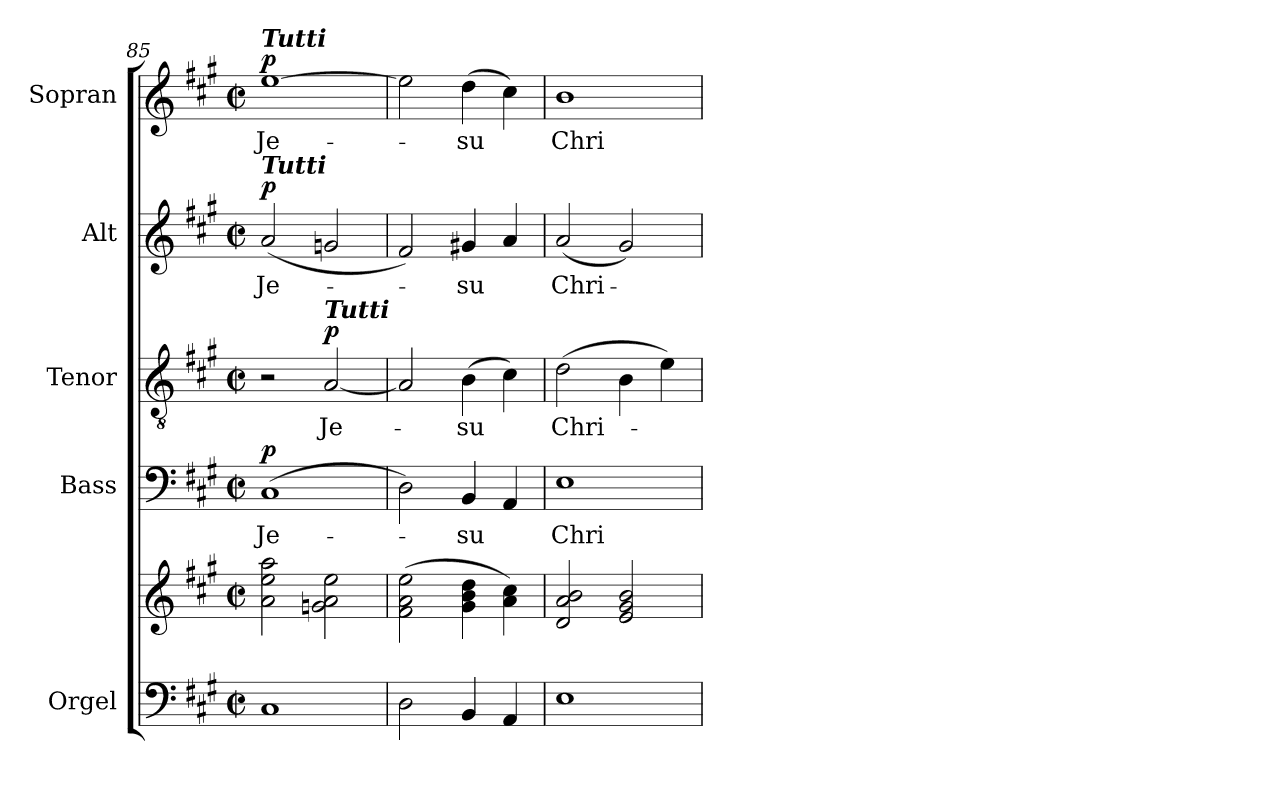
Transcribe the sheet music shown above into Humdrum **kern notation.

**kern	**kern	**kern	**text	**dynam	**kern	**text	**dynam	**kern	**text	**dynam	**kern	**text	**dynam
*part5	*part5	*part4	*part4	*part4	*part3	*part3	*part3	*part2	*part2	*part2	*part1	*part1	*part1
*staff6	*staff5	*staff4	*staff4	*staff4	*staff3	*staff3	*staff3	*staff2	*staff2	*staff2	*staff1	*staff1	*staff1
*I"Orgel	*	*I"Bass	*	*	*I"Tenor	*	*	*I"Alt	*	*	*I"Sopran	*	*
*I'Org.	*	*I'B.	*	*	*I'T.	*	*	*I'A.	*	*	*I'S.	*	*
*clefF4	*clefG2	*clefF4	*	*	*clefGv2	*	*	*clefG2	*	*	*clefG2	*	*
*k[f#c#g#]	*k[f#c#g#]	*k[f#c#g#]	*	*	*k[f#c#g#]	*	*	*k[f#c#g#]	*	*	*k[f#c#g#]	*	*
*A:	*A:	*A:	*	*	*A:	*	*	*A:	*	*	*A:	*	*
*M2/2	*M2/2	*M2/2	*	*	*M2/2	*	*	*M2/2	*	*	*M2/2	*	*
*met(c|)	*met(c|)	*met(c|)	*	*	*met(c|)	*	*	*met(c|)	*	*	*met(c|)	*	*
=85	=85	=85	=85	=85	=85	=85	=85	=85	=85	=85	=85	=85	=85
!	!	!	!	!	!	!	!	!	!	!	!LO:TX:a:Bi:t=Tutti	!	!
!	!	!	!	!	!	!	!	!LO:TX:a:Bi:t=Tutti	!	!	!	!	!
!	!	!	!LO:LY:b	!LO:DY:a	!	!	!	!	!LO:LY:b	!LO:DY:a	!	!LO:LY:b	!LO:DY:a
1C#	2a\ 2ee\ 2aa\	(>1C#	Je-	p	2r	.	.	(<2a/	Je-	p	[1ee	Je-	p
!	!	!	!	!	!LO:TX:a:Bi:t=Tutti	!	!	!	!	!	!	!	!
!	!	!	!	!	!	!LO:LY:b	!LO:DY:a	!	!	!	!	!	!
.	2gn\ 2a\ 2ee\	.	.	.	[2A/	Je-	p	2gn/	.	.	.	.	.
=86	=86	=86	=86	=86	=86	=86	=86	=86	=86	=86	=86	=86	=86
2D\	(>2f#\ 2a\ 2ee\	2D\)	.	.	2A/]	.	.	2f#/)	.	.	2ee\]	.	.
!	!	!	!LO:LY:b	!	!	!LO:LY:b	!	!	!LO:LY:b	!	!	!LO:LY:b	!
4BB/	4g#\ 4b\ 4dd\	4BB/	-su	.	(>4B\	-su	.	4g#X/	-su	.	(>4dd\	-su	.
4AA/	4a\ 4cc#\)	4AA/	.	.	4c#\)	.	.	4a/	.	.	4cc#\)	.	.
=87	=87	=87	=87	=87	=87	=87	=87	=87	=87	=87	=87	=87	=87
!	!	!	!LO:LY:b	!	!	!LO:LY:b	!	!	!LO:LY:b	!	!	!LO:LY:b	!
1E	2d/ 2a/ 2b/	1E	Chri-	.	(>2d\	Chri-	.	(<2a/	Chri-	.	1b	Chri-	.
.	2e/ 2g#/ 2b/	.	.	.	4B\	.	.	2g#/)	.	.	.	.	.
.	.	.	.	.	4e\)	.	.	.	.	.	.	.	.
=	=	=	=	=	=	=	=	=	=	=	=	=	=
*-	*-	*-	*-	*-	*-	*-	*-	*-	*-	*-	*-	*-	*-
